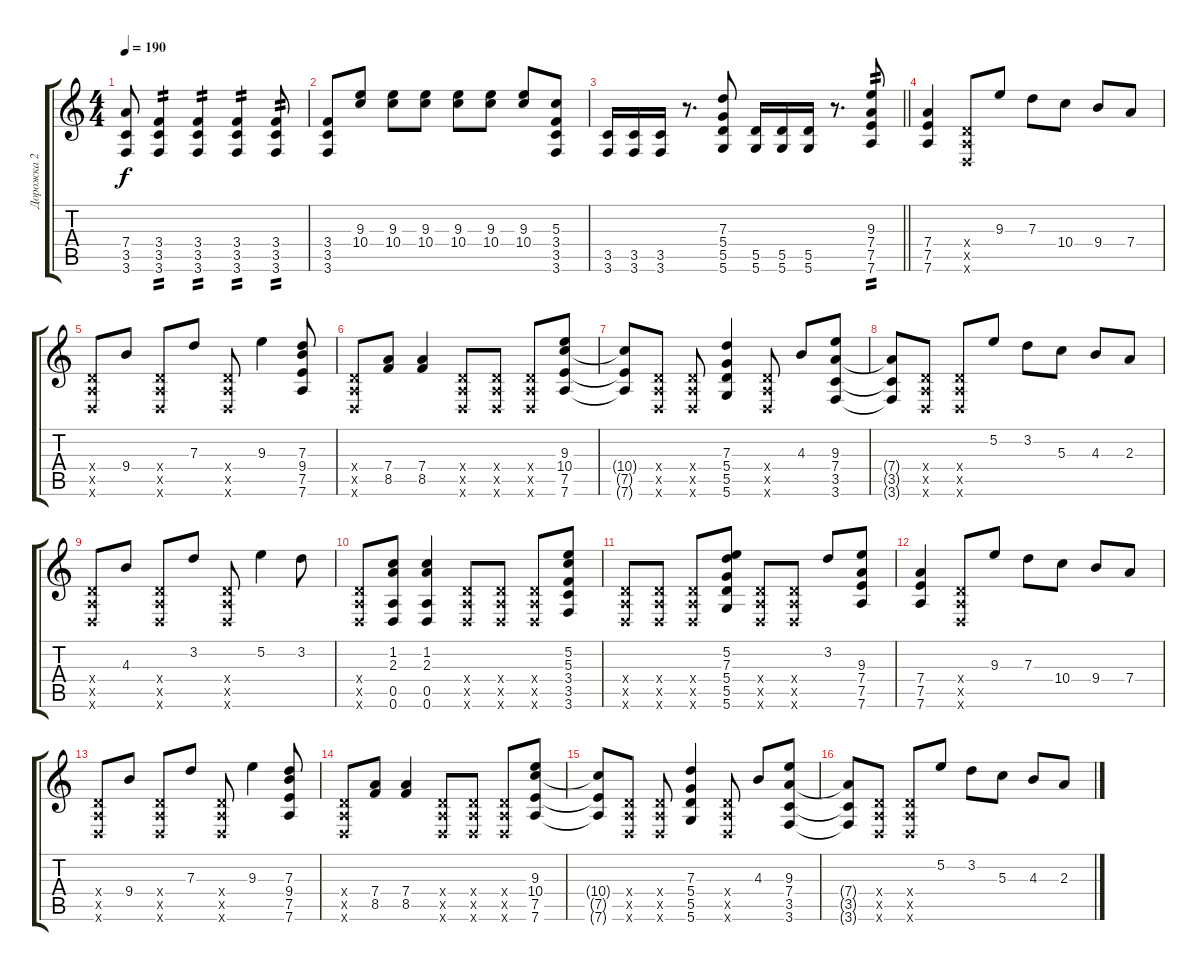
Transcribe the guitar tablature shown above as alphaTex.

\track ("Дорожка 2" "Дорожка 2") {instrument distortionguitar}
\staff {score tabs}
\tuning (E4 B3 G3 D3 A2 D2) {hide}
\ts (4 4)
\tempo 190
\clef g2
\ks c
(7.4{t} 3.5{t} 3.6{t}).8{dy f} (3.4 3.5 3.6).4{tp 2} (3.4 3.5 3.6).4{tp 2} (3.4 3.5 3.6).4{tp 2} (3.4 3.5 3.6).8{tp 2} |
(3.4 3.5 3.6).8 (9.3 10.4).8 (9.3 10.4).8 (9.3 10.4).8 (9.3 10.4).8 (9.3 10.4).8 (9.3 10.4).8 (5.3 3.4 3.5 3.6).8 |
\barLineRight lightlight
(3.5 3.6).16 (3.5 3.6).16 (3.5 3.6).16 r.8{d} (7.3 5.4 5.5 5.6).8 (5.5 5.6).16 (5.5 5.6).16 (5.5 5.6).16 r.8{d} (9.3 7.4 7.5 7.6).8{tp 2} |
(7.4 7.5 7.6).4 (0.4{x} 0.5{x} 0.6{x}).8 9.3.8 7.3.8 10.4.8 9.4.8 7.4.8 |
(0.4{x} 0.5{x} 0.6{x}).8 9.4.8 (0.4{x} 0.5{x} 0.6{x}).8 7.3.8 (0.4{x} 0.5{x} 0.6{x}).8 9.3.4 (7.3 9.4 7.5 7.6).8 |
(0.4{x} 0.5{x} 0.6{x}).8 (7.4 8.5).8 (7.4 8.5).4 (0.4{x} 0.5{x} 0.6{x}).8 (0.4{x} 0.5{x} 0.6{x}).8 (0.4{x} 0.5{x} 0.6{x}).8 (9.3 10.4 7.5 7.6).8 |
(10.4{t} 7.5{t} 7.6{t}).8 (0.4{x} 0.5{x} 0.6{x}).8 (0.4{x} 0.5{x} 0.6{x}).8 (7.3 5.4 5.5 5.6).4 (0.4{x} 0.5{x} 0.6{x}).8 4.3.8 (9.3 7.4 3.5 3.6).8 |
(7.4{t} 3.5{t} 3.6{t}).8 (0.4{x} 0.5{x} 0.6{x}).8 (0.4{x} 0.5{x} 0.6{x}).8 5.2.8 3.2.8 5.3.8 4.3.8 2.3.8 |
(0.4{x} 0.5{x} 0.6{x}).8 4.3.8 (0.4{x} 0.5{x} 0.6{x}).8 3.2.8 (0.4{x} 0.5{x} 0.6{x}).8 5.2.4 3.2.8 |
(0.4{x} 0.5{x} 0.6{x}).8 (1.2 2.3 0.5 0.6).8 (1.2 2.3 0.5 0.6).4 (0.4{x} 0.5{x} 0.6{x}).8 (0.4{x} 0.5{x} 0.6{x}).8 (0.4{x} 0.5{x} 0.6{x}).8 (5.2 5.3 3.4 3.5 3.6).8 |
(0.4{x} 0.5{x} 0.6{x}).8 (0.4{x} 0.5{x} 0.6{x}).8 (0.4{x} 0.5{x} 0.6{x}).8 (5.2 7.3 5.4 5.5 5.6).8 (0.4{x} 0.5{x} 0.6{x}).8 (0.4{x} 0.5{x} 0.6{x}).8 3.2.8 (9.3 7.4 7.5 7.6).8 |
(7.4 7.5 7.6).4 (0.4{x} 0.5{x} 0.6{x}).8 9.3.8 7.3.8 10.4.8 9.4.8 7.4.8 |
(0.4{x} 0.5{x} 0.6{x}).8 9.4.8 (0.4{x} 0.5{x} 0.6{x}).8 7.3.8 (0.4{x} 0.5{x} 0.6{x}).8 9.3.4 (7.3 9.4 7.5 7.6).8 |
(0.4{x} 0.5{x} 0.6{x}).8 (7.4 8.5).8 (7.4 8.5).4 (0.4{x} 0.5{x} 0.6{x}).8 (0.4{x} 0.5{x} 0.6{x}).8 (0.4{x} 0.5{x} 0.6{x}).8 (9.3 10.4 7.5 7.6).8 |
(10.4{t} 7.5{t} 7.6{t}).8 (0.4{x} 0.5{x} 0.6{x}).8 (0.4{x} 0.5{x} 0.6{x}).8 (7.3 5.4 5.5 5.6).4 (0.4{x} 0.5{x} 0.6{x}).8 4.3.8 (9.3 7.4 3.5 3.6).8 |
(7.4{t} 3.5{t} 3.6{t}).8 (0.4{x} 0.5{x} 0.6{x}).8 (0.4{x} 0.5{x} 0.6{x}).8 5.2.8 3.2.8 5.3.8 4.3.8 2.3.8
